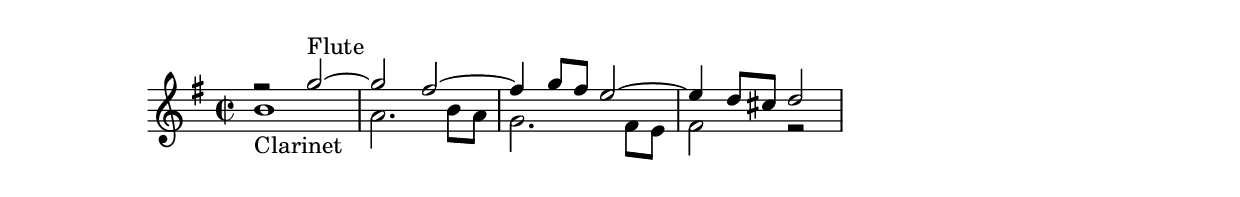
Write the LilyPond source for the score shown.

%% DO NOT EDIT this file manually; it is automatically
%% generated from LSR http://lsr.dsi.unimi.it
%% Make any changes in LSR itself, or in Documentation/snippets/new/ ,
%% and then run scripts/auxiliar/makelsr.py
%%
%% This file is in the public domain.
\version "2.14.0"

\header {
  lsrtags = "contexts-and-engravers, midi"

%% Translation of GIT committish: 2d548a99cb9dba80f2ff035582009477cd37eceb
  texidoces = "
Al producir una salida MIDI, el comportamiento predeterminado es que
cada pentagrama representa un canal MIDI, con todas las voces de dicho
pentagrama mezcladas.  Esto reduce al mínimo el riesgo de que se agote
el número de canales MIDI disponibles, pues existe un máximo de 16
canales por cada puerto MIDI, y la mayoría de los dispositivos sólo
tiene un puerto.

Sin embargo, cuando se traslada el interpretador
@code{Staff_performer} al contexto @code{Voice}, cada voz de un
pentagrama puede tener su propio canal MIDI, como se muestra en el
siguiente ejemplo: a pesar de estar sobre el mismo pentagrama, se
crean dos canales MIDI, cada uno con un @code{midiInstrument}
distinto.

"
  doctitlees = "Modificar la salida MIDI para que tenga un canal por cada voz"

%% Translation of GIT committish: d7cf09411ee80eaf0092af0aa532de64c0c6248e
  texidocfr = "
Lorsque LilyPond génère un fichier MIDI, chaque portée sera par défaut
affectée à un canal, quel que soit le nombre de voix qu'elle contient.
Ceci permet d'éviter de se retrouver à court de canaux, sachant qu'il
n'y en a que seize de disponibles.

Le fait de déplacer le @code{Staff_performer} dans le contexte
@code{Voice} permet d'affecter à chaque voix d'une même portée un canal
MIDI spécifique.  Dans l'exemple suivant, la même portée donnera lieu à
deux canaux MIDI différents, chacun étant affecté de son propre
@code{midiInstrument}.

"
  doctitlefr = "Affectation d'un canal MIDI par voix"

  texidoc = "
When outputting MIDI, the default behavior is for each staff to
represent one MIDI channel, with all the voices on a staff amalgamated.
This minimizes the risk of running out of MIDI channels, since there
are only 16 available per MIDI port, and most devices support only one
port.

However, by moving the @code{Staff_performer} to the @code{Voice}
context, each voice on a staff can have its own MIDI channel, as is
demonstrated by the following example: despite being on the same staff,
two MIDI channels are created, each with a different
@code{midiInstrument}.

"
  doctitle = "Changing MIDI output to one channel per voice"
} % begin verbatim

\score {
  \new Staff <<
    \new Voice \relative c''' {
      \set midiInstrument = #"flute"
      \voiceOne
      \key g \major
      \time 2/2
      r2 g-"Flute" ~
      g fis ~
      fis4 g8 fis e2 ~
      e4 d8 cis d2
    }
    \new Voice \relative c'' {
      \set midiInstrument = #"clarinet"
      \voiceTwo
      b1-"Clarinet"
      a2. b8 a
      g2. fis8 e
      fis2 r
    }
  >>
  \layout { }
  \midi {
    \context {
      \Staff
      \remove "Staff_performer"
    }
    \context {
      \Voice
      \consists "Staff_performer"
    }
    \context {
      \Score
      tempoWholesPerMinute = #(ly:make-moment 72 2)
    }
  }
}

